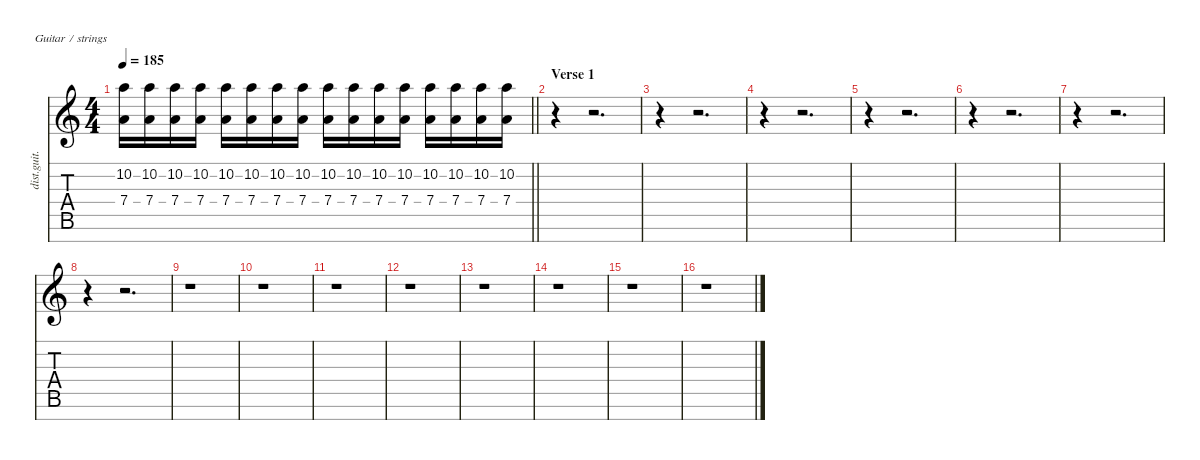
\defaultSystemsLayout 4
\hideDynamics
\bracketExtendMode nobrackets
\track ("Lead - Zoli" "dist.guit.") {instrument distortionguitar}
\staff {score tabs}
\tuning (E4 B3 G3 D3 A2 E2 B1)
\ts (4 4)
\tempo 185
\clef g2
\barLineRight lightlight
\ks c
(10.2 7.4).16{dy f} (10.2 7.4).16 (10.2 7.4).16 (10.2 7.4).16 (10.2 7.4).16 (10.2 7.4).16 (10.2 7.4).16 (10.2 7.4).16 (10.2 7.4).16 (10.2 7.4).16 (10.2 7.4).16 (10.2 7.4).16 (10.2 7.4).16 (10.2 7.4).16 (10.2 7.4).16 (10.2 7.4).16 |
\section ("" "Verse 1")
r.4 r.2{d} |
r.4 r.2{d} |
r.4 r.2{d} |
r.4 r.2{d} |
r.4 r.2{d} |
r.4 r.2{d} |
r.4 r.2{d} |
r.1 |
r.1 |
r.1 |
r.1 |
r.1 |
r.1 |
r.1 |
r.1
